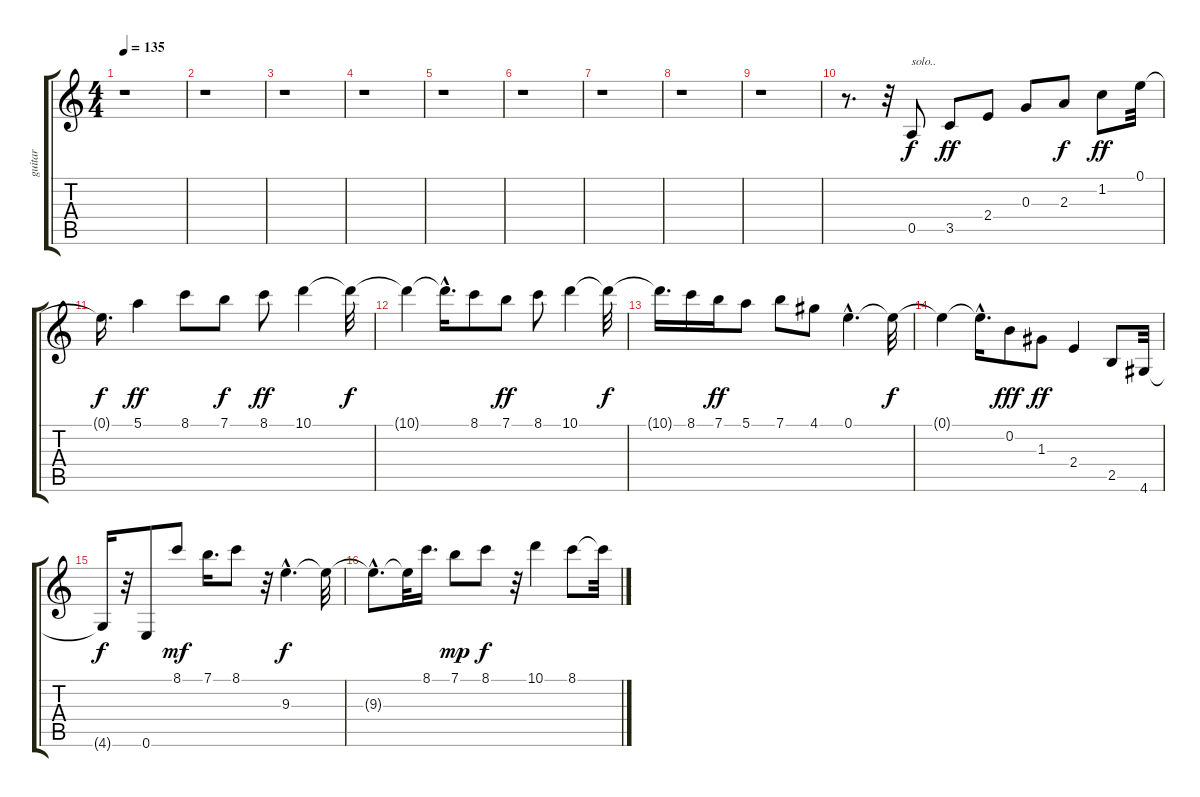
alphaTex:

\track ("guitar" "guitar") {instrument distortionguitar}
\staff {score tabs}
\tuning (E4 B3 G3 D3 A2 E2) {hide}
\ts (4 4)
\tempo 135
\clef g2
\ks c
r.1{dy f} |
r.1 |
r.1 |
r.1 |
r.1 |
r.1 |
r.1 |
r.1 |
r.1 |
r.8{d} r.32 0.5.8{txt "solo.." volume 10 instrument overdrivenguitar} 3.5.8{dy ff} 2.4.8 0.3.8 2.3.8{dy f} 1.2.8{dy ff} 0.1.32 |
0.1{t}.16{d dy f} 5.1.4{dy ff} 8.1.8 7.1.8{dy f} 8.1.8{dy ff} 10.1.4 10.1{t}.32{dy f} |
10.1{t}.4 10.1{hac t}.16{d} 8.1.8 7.1.8{dy ff} 8.1.8 10.1.4 10.1{t}.32{dy f} |
10.1{t}.16{d} 8.1.16 7.1.16{dy ff} 5.1.8 7.1.8 4.1.8 0.1{hac}.4{d} 0.1{t}.32{dy f} |
0.1{t}.4 0.1{hac t}.16{d} 0.2.8{dy fff} 1.3.8{dy ff} 2.4.4 2.5.8 4.6.32 |
4.6{t}.16{dy f} r.32 0.6.8 8.1.8{dy mf volume 14 instrument distortionguitar} 7.1.16{d} 8.1.8 r.32 9.3{hac}.4{d dy f} 9.3{t}.32 |
9.3{hac t}.8{d} 9.3{t}.32 8.1.16{d} 7.1.8{dy mp} 8.1.8{dy f} r.32 10.1.4 8.1.8 8.1{t}.32
